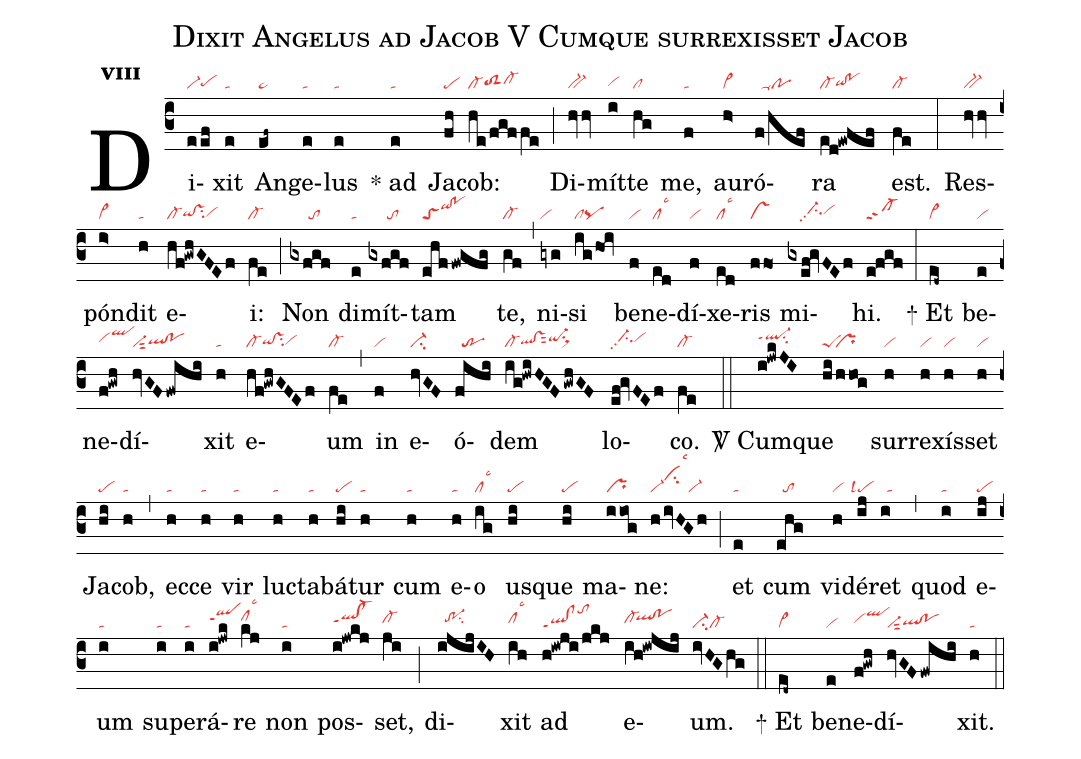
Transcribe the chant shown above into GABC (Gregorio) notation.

name:Dixit Angelus ad Jacob V Cumque surrexisset Jacob;
office-part:re;
mode:8;
nabc-lines:1;
%%
initial-style: 1;
name: Dixit angelus ad Jacob;
mode: 7;
office-part: Responsorium;
annotation: Resp.;
annotation: vii;
nabc-lines:1;
%%
(c3) Di(eef|vi-pehg)xit(e|ta) An(ef~|ta>)ge(e|ta)lus(e|ta) <sp>*</sp> ad(e|ta) Ja(fh|pe)cob:(he/fgffe|cl-toS2hgcl-hh) (;) Di(hvhv|bv-)mít(i|vihg)te(hg|cl) me,(f|ta) au(h>|vi>)ró(f/hef|//ta-po)ra(ed!ewfef|cl-qihg!pohg) est.(fe|cl-) (:) Res(hvhv|bv-)pón(i>|vi>)dit(h|ta) e(hf!gwhGFEf|cl-qihg!vshgsu2vihg)i:(fe|cl-) (;) Non(gxfgf|//////to) di(e|ta)mít(gxfgf|//////to)tam(ehf/fwgfg|toSqihj!pohj) te,(gf|cl-) (,) ni(gyg|vi)si(ighoi|clpq) be(f|vi)ne(ed|cllsc3)dí(f|vi)xe(ed|cllsc3)ris(ffo|vs) mi(gxef!gvFEf|//////ci-hhpp2vihh)hi.(e!fgf|sf-) (:)
<sp>+</sp> Et(ed~|vi>) be(e|vi)ne(f!gwh|vihhqlhk)dí(hvGF/fwihi|vi-sut2qlhg!pohg)xit(h|ta) e(hf!gwhGFEf|cl-qihg!vshgsu2vihg)um(fe|cl-) (,) in(f|vi) e(hvGF|ci-)ó(fihi|//tr)dem(ig!hwiHGF/gwhGF|cl-qlhg!vshgsut2qi-hhsu1sux1) lo(ef!gvFEf|//ci-hhpp2vihh)co.(fe|cl-) (::)

<sp>V/</sp> Cum(i!jwkJI|ql-hippt1su2)que(hi/hhog|peS``pr) sur(h|vi)re(h|vi)xís(h|vi)set(h|vi) Ja(hi|pe)cob,(h|ta) (,) ec(h|ta)ce(h|ta) vir(h|ta) luc(h|ta)ta(h|ta)bá(hi|pe)tur(h|ta) cum(h|ta) e(h|ta)o(ig|cllsc3) us(hi|pe)que(hi|pe) ma(iiog|pr)ne:(h/ivHGh|vi-cihklsc3vi-) (;) et(e|ta) cum(ehg|//to) vi(h|vi)dé(ij|``pelsl4)ret(i|//ta) (,) quod(i|ta) e(ij|pe)um(i|ta) su(i|ta)pe(i|ta)rá(i!jwk|qlhippt1)re(kj|clhilsc3) non(i|ta) pos(i!jwkj|qlhh!cl-hhppt1)set,(ji|cl-hh) (;) di(ijijIH|//tr-1hhsu2)xit(ih|clhhlsc3) ad(h!iwji/jkj|ql!clppt1tohl) e(ih!iwjij|cl-hh`qlhi!pohi)um.(ivHGhg|ci-cl-) (::)
<sp>+</sp> Et(ed~|vi>) be(e|vi)ne(f!gwh|vihhqlhk)dí(hvGF/fwihi|vi-sut2qlhg!pohg)xit.(h|ta) (::)
